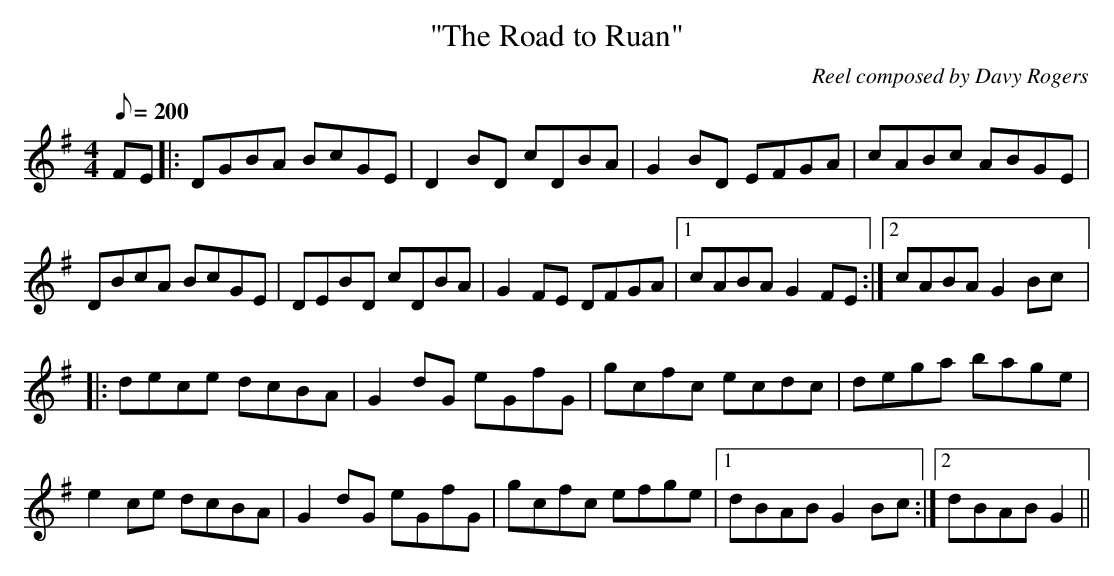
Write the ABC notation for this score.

X:1
T:"The Road to Ruan"
C:Reel composed by Davy Rogers
L:1/8
Q:200
M:4/4
K:G
FE |: DGBA BcGE | D2 BD cDBA | G2 BD EFGA | cABc ABGE |
DBcA BcGE | DEBD cDBA | G2 FE DFGA |1 cABA G2 FE :|2 cABA G2 Bc |:
dece dcBA | G2 dG eGfG | gcfc ecdc | dega bage |
e2 ce dcBA | G2 dG eGfG | gcfc efge |1 dBAB G2 Bc :|2 dBAB G2 ||
